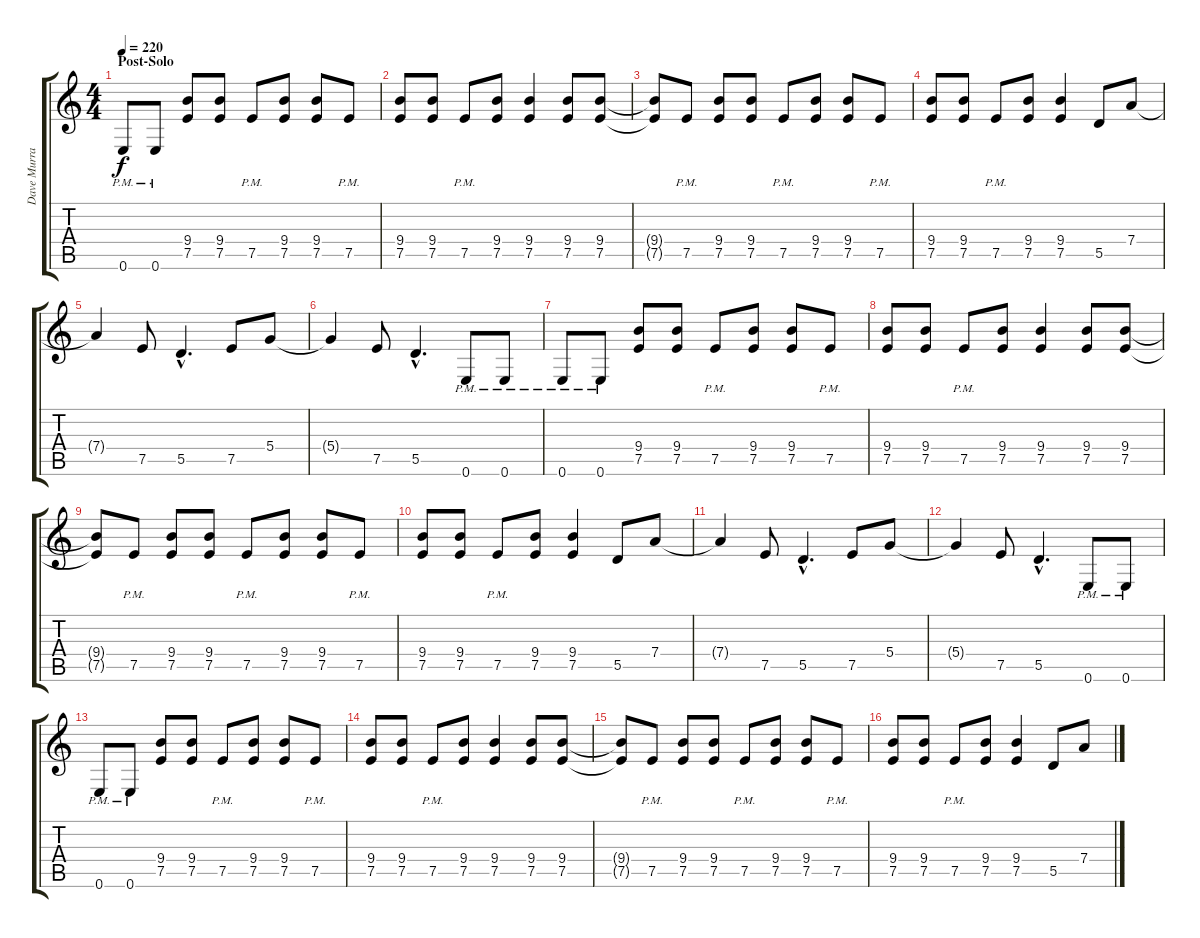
\track ("Dave Murray (Guitar-1)" "Dave Murra") {instrument distortionguitar}
\staff {score tabs}
\tuning (E4 B3 G3 D3 A2 E2) {hide}
\ts (4 4)
\section ("" "Post-Solo")
\tempo 220
\clef g2
\ks c
0.6{pm}.8{dy f} 0.6{pm}.8 (9.4 7.5).8 (9.4 7.5).8 7.5{pm}.8 (9.4 7.5).8 (9.4 7.5).8 7.5{pm}.8 |
(9.4 7.5).8 (9.4 7.5).8 7.5{pm}.8 (9.4 7.5).8 (9.4 7.5).4 (9.4 7.5).8 (9.4 7.5).8 |
(9.4{t} 7.5{t}).8 7.5{pm}.8 (9.4 7.5).8 (9.4 7.5).8 7.5{pm}.8 (9.4 7.5).8 (9.4 7.5).8 7.5{pm}.8 |
(9.4 7.5).8 (9.4 7.5).8 7.5{pm}.8 (9.4 7.5).8 (9.4 7.5).4 5.5.8 7.4.8 |
7.4{t}.4 7.5.8 5.5{hac}.4{d} 7.5.8 5.4.8 |
5.4{t}.4 7.5.8 5.5{hac}.4{d} 0.6{pm}.8 0.6{pm}.8 |
0.6{pm}.8 0.6{pm}.8 (9.4 7.5).8 (9.4 7.5).8 7.5{pm}.8 (9.4 7.5).8 (9.4 7.5).8 7.5{pm}.8 |
(9.4 7.5).8 (9.4 7.5).8 7.5{pm}.8 (9.4 7.5).8 (9.4 7.5).4 (9.4 7.5).8 (9.4 7.5).8 |
(9.4{t} 7.5{t}).8 7.5{pm}.8 (9.4 7.5).8 (9.4 7.5).8 7.5{pm}.8 (9.4 7.5).8 (9.4 7.5).8 7.5{pm}.8 |
(9.4 7.5).8 (9.4 7.5).8 7.5{pm}.8 (9.4 7.5).8 (9.4 7.5).4 5.5.8 7.4.8 |
7.4{t}.4 7.5.8 5.5{hac}.4{d} 7.5.8 5.4.8 |
5.4{t}.4 7.5.8 5.5{hac}.4{d} 0.6{pm}.8 0.6{pm}.8 |
0.6{pm}.8 0.6{pm}.8 (9.4 7.5).8 (9.4 7.5).8 7.5{pm}.8 (9.4 7.5).8 (9.4 7.5).8 7.5{pm}.8 |
(9.4 7.5).8 (9.4 7.5).8 7.5{pm}.8 (9.4 7.5).8 (9.4 7.5).4 (9.4 7.5).8 (9.4 7.5).8 |
(9.4{t} 7.5{t}).8 7.5{pm}.8 (9.4 7.5).8 (9.4 7.5).8 7.5{pm}.8 (9.4 7.5).8 (9.4 7.5).8 7.5{pm}.8 |
(9.4 7.5).8 (9.4 7.5).8 7.5{pm}.8 (9.4 7.5).8 (9.4 7.5).4 5.5.8 7.4.8
